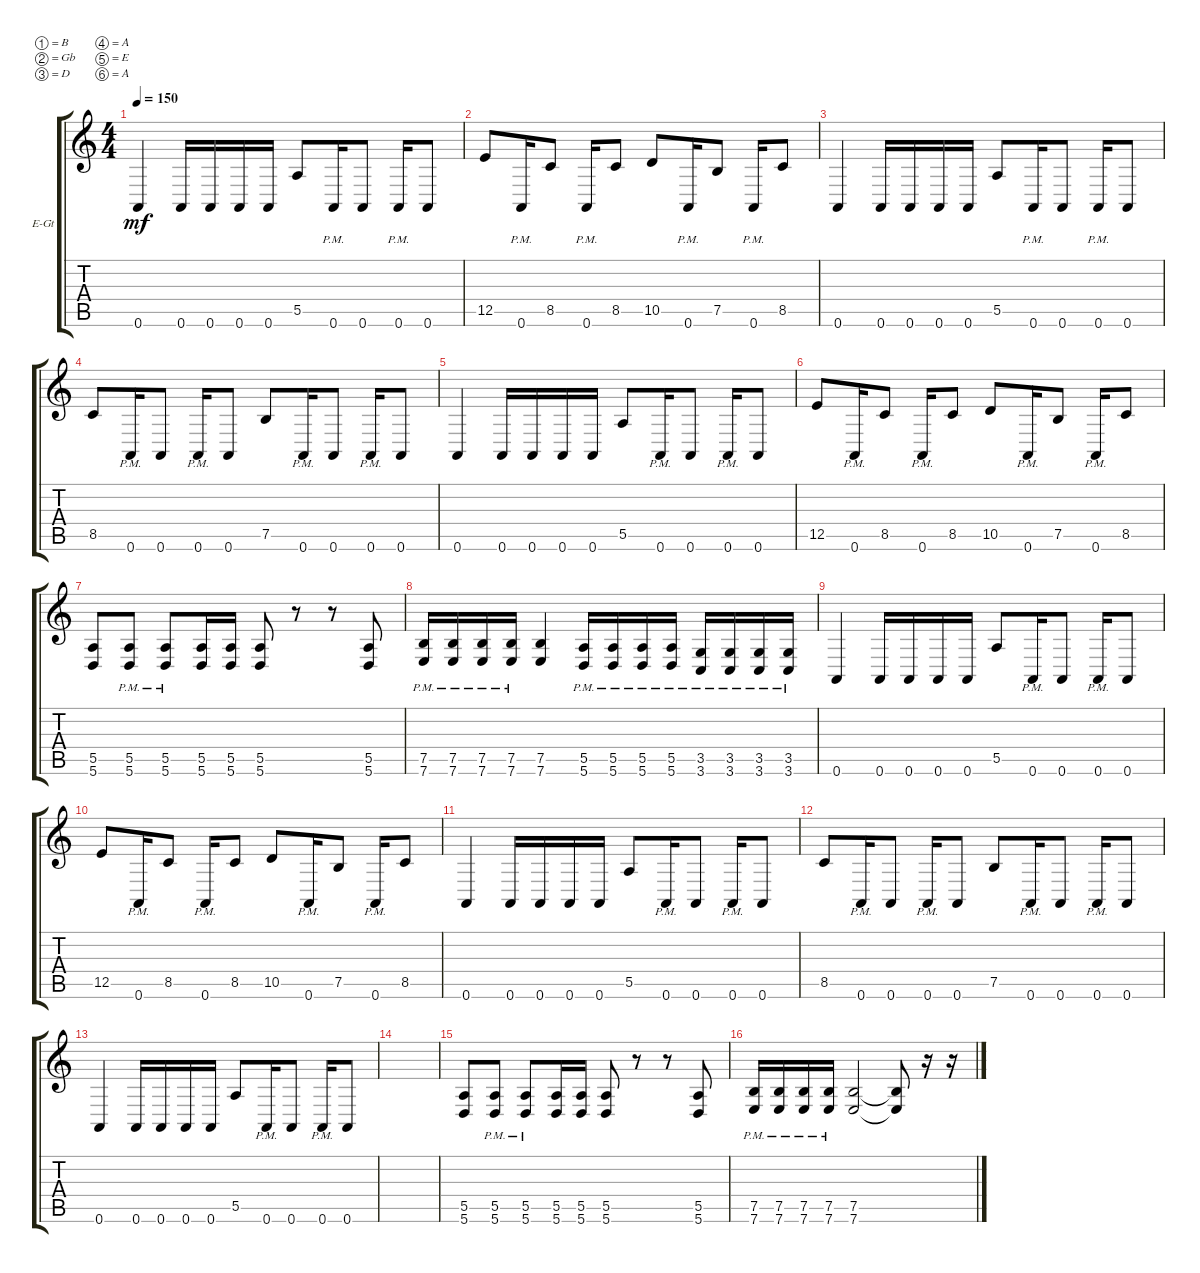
\defaultSystemsLayout 4
\bracketExtendMode groupsimilarinstruments
\firstSystemTrackNameOrientation horizontal
\otherSystemsTrackNameOrientation horizontal
\track ("Left Guitar " "E-Gt") {instrument distortionguitar}
\staff {score tabs}
\tuning (B3 Gb3 D3 A2 E2 A1)
\ts (4 4)
\tempo 150
\clef g2
\ks c
0.6.4{dy mf} 0.6.16 0.6.16 0.6.16 0.6.16 5.5.8 0.6{pm}.16 0.6.8 0.6{pm}.16 0.6.8 |
12.5.8 0.6{pm}.16 8.5.8 0.6{pm}.16 8.5.8 10.5.8 0.6{pm}.16 7.5.8 0.6{pm}.16 8.5.8 |
0.6.4 0.6.16 0.6.16 0.6.16 0.6.16 5.5.8 0.6{pm}.16 0.6.8 0.6{pm}.16 0.6.8 |
8.5.8 0.6{pm}.16 0.6.8 0.6{pm}.16 0.6.8 7.5.8 0.6{pm}.16 0.6.8 0.6{pm}.16 0.6.8 |
0.6.4 0.6.16 0.6.16 0.6.16 0.6.16 5.5.8 0.6{pm}.16 0.6.8 0.6{pm}.16 0.6.8 |
12.5.8 0.6{pm}.16 8.5.8 0.6{pm}.16 8.5.8 10.5.8 0.6{pm}.16 7.5.8 0.6{pm}.16 8.5.8 |
(5.6 5.5).8 (5.5{pm} 5.6{pm}).8 (5.6{pm} 5.5{pm}).8 (5.6 5.5).16 (5.5 5.6).16 (5.6 5.5).8 r.8 r.8 (5.6 5.5).8 |
(7.6{pm} 7.5{pm}).16 (7.6{pm} 7.5{pm}).16 (7.5{pm} 7.6{pm}).16 (7.6{pm} 7.5{pm}).16 (7.6 7.5).4 (5.5{pm} 5.6{pm}).16 (5.6{pm} 5.5{pm}).16 (5.5{pm} 5.6{pm}).16 (5.6{pm} 5.5{pm}).16 (3.6{pm} 3.5{pm}).16 (3.6{pm} 3.5{pm}).16 (3.5{pm} 3.6{pm}).16 (3.6{pm} 3.5{pm}).16 |
0.6.4 0.6.16 0.6.16 0.6.16 0.6.16 5.5.8 0.6{pm}.16 0.6.8 0.6{pm}.16 0.6.8 |
12.5.8 0.6{pm}.16 8.5.8 0.6{pm}.16 8.5.8 10.5.8 0.6{pm}.16 7.5.8 0.6{pm}.16 8.5.8 |
0.6.4 0.6.16 0.6.16 0.6.16 0.6.16 5.5.8 0.6{pm}.16 0.6.8 0.6{pm}.16 0.6.8 |
8.5.8 0.6{pm}.16 0.6.8 0.6{pm}.16 0.6.8 7.5.8 0.6{pm}.16 0.6.8 0.6{pm}.16 0.6.8 |
0.6.4 0.6.16 0.6.16 0.6.16 0.6.16 5.5.8 0.6{pm}.16 0.6.8 0.6{pm}.16 0.6.8 |
|
(5.6 5.5).8 (5.5{pm} 5.6{pm}).8 (5.6{pm} 5.5{pm}).8 (5.6 5.5).16 (5.5 5.6).16 (5.6 5.5).8 r.8 r.8 (5.6 5.5).8 |
(7.6{pm} 7.5{pm}).16 (7.6{pm} 7.5{pm}).16 (7.5{pm} 7.6{pm}).16 (7.6{pm} 7.5{pm}).16 (7.6 7.5).2 (7.5{t} 7.6{t}).8 r.16 r.16
